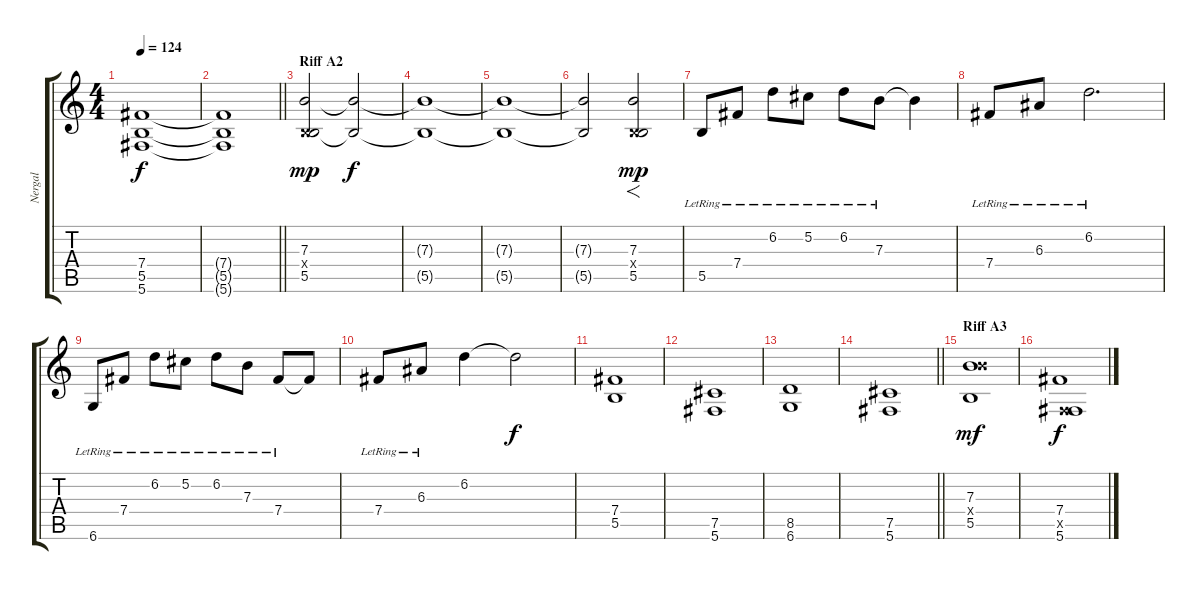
\track ("Nergal " "Nergal ") {instrument distortionguitar}
\staff {score tabs}
\tuning (Db4 Ab3 E3 B2 Gb2 Db2) {hide}
\ts (4 4)
\tempo 124
\clef g2
\ks c
(7.4{t} 5.5{t} 5.6{t}).1{dy f} |
\barLineRight lightlight
(7.4{t} 5.5{t} 5.6{t}).1 |
\section ("" "Riff A2")
(7.3 0.4{x} 5.5).2{dy mp volume 14} (7.3{t} 5.5{t}).2{dy f volume 3} |
(7.3{t} 5.5{t}).1 |
(7.3{t} 5.5{t}).1 |
(7.3{t} 5.5{t}).2 (7.3 0.4{x} 5.5).2{f dy mp volume 12} |
5.5{lr}.8 7.4{lr}.8 6.2{lr}.8 5.2{lr}.8 6.2{lr}.8 7.3{lr}.8 7.3{t}.4 |
7.4{lr}.8 6.3{lr}.8 6.2{lr}.2{d} |
6.6{lr}.8 7.4{lr}.8 6.2{lr}.8 5.2{lr}.8 6.2{lr}.8 7.3{lr}.8 7.4{lr}.8 7.4{t}.8 |
7.4{lr}.8 6.3{lr}.8 6.2.4 6.2{t}.2{dy f} |
(7.4 5.5).1 |
(7.5 5.6).1 |
(8.5 6.6).1 |
\barLineRight lightlight
(7.5 5.6).1 |
\section ("" "Riff A3")
(7.3 12.4{x} 5.5).1{dy mf} |
(7.4 0.5{x} 5.6).1{dy f}
